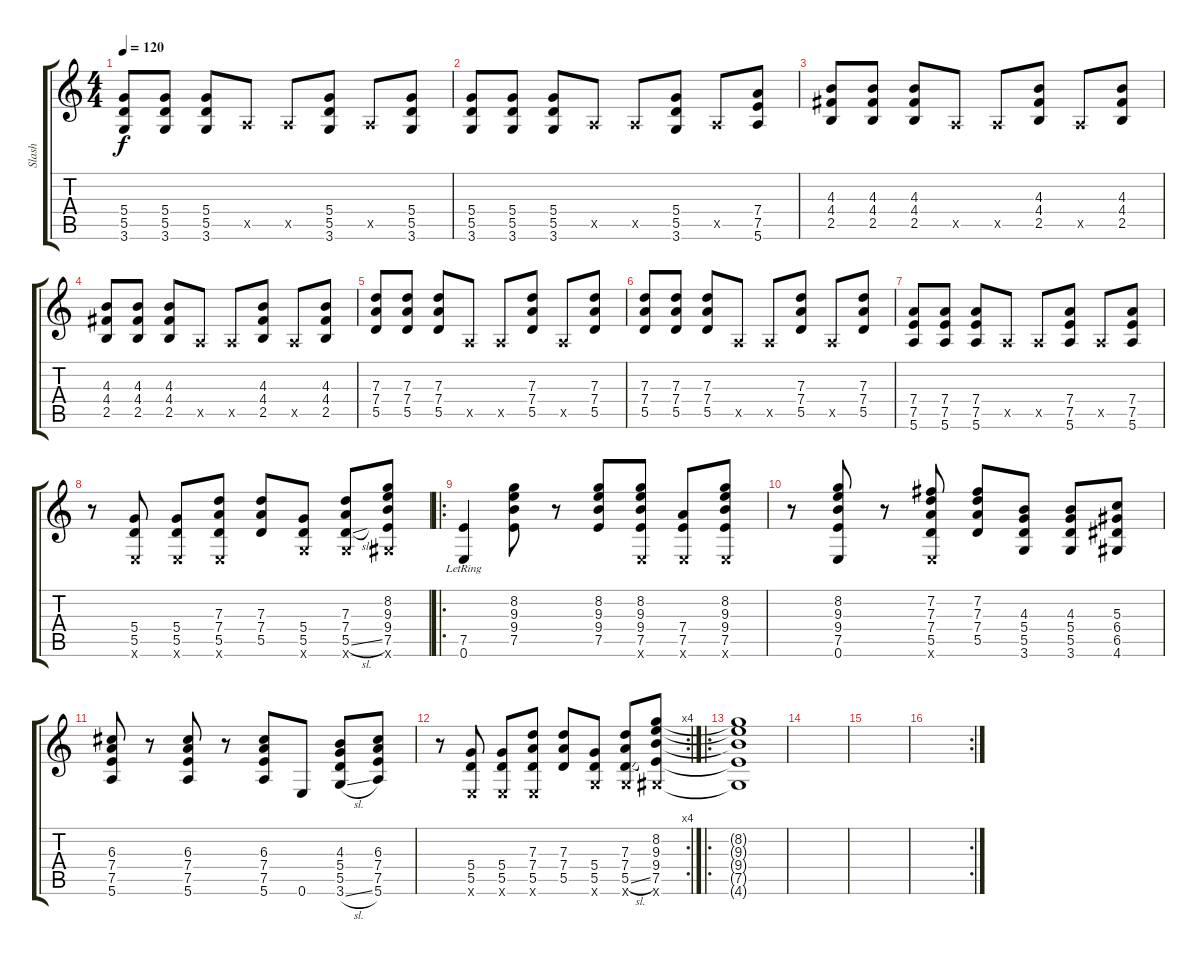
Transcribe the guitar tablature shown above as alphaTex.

\track ("Slash " "Slash ") {instrument distortionguitar}
\staff {score tabs}
\tuning (E4 B3 G3 D3 A2 E2) {hide}
\ts (4 4)
\tempo 120
\clef g2
\ks c
(5.4 5.5 3.6).8{dy f} (5.4 5.5 3.6).8 (5.4 5.5 3.6).8 0.5{x}.8 0.5{x}.8 (5.4 5.5 3.6).8 0.5{x}.8 (5.4 5.5 3.6).8 |
(5.4 5.5 3.6).8 (5.4 5.5 3.6).8 (5.4 5.5 3.6).8 0.5{x}.8 0.5{x}.8 (5.4 5.5 3.6).8 0.5{x}.8 (7.4 7.5 5.6).8 |
(4.3 4.4 2.5).8 (4.3 4.4 2.5).8 (4.3 4.4 2.5).8 0.5{x}.8 0.5{x}.8 (4.3 4.4 2.5).8 0.5{x}.8 (4.3 4.4 2.5).8 |
(4.3 4.4 2.5).8 (4.3 4.4 2.5).8 (4.3 4.4 2.5).8 0.5{x}.8 0.5{x}.8 (4.3 4.4 2.5).8 0.5{x}.8 (4.3 4.4 2.5).8 |
(7.3 7.4 5.5).8 (7.3 7.4 5.5).8 (7.3 7.4 5.5).8 0.5{x}.8 0.5{x}.8 (7.3 7.4 5.5).8 0.5{x}.8 (7.3 7.4 5.5).8 |
(7.3 7.4 5.5).8 (7.3 7.4 5.5).8 (7.3 7.4 5.5).8 0.5{x}.8 0.5{x}.8 (7.3 7.4 5.5).8 0.5{x}.8 (7.3 7.4 5.5).8 |
(7.4 7.5 5.6).8 (7.4 7.5 5.6).8 (7.4 7.5 5.6).8 0.5{x}.8 0.5{x}.8 (7.4 7.5 5.6).8 0.5{x}.8 (7.4 7.5 5.6).8 |
r.8 (5.4 5.5 0.6{x}).8 (5.4 5.5 0.6{x}).8 (7.3 7.4 5.5 0.6{x}).8 (7.3 7.4 5.5).8 (5.4 5.5 3.6{x}).8 (7.3 7.4 5.5{sl} 3.6{x}).8 (8.2 9.3 9.4 7.5 4.6{x}).8 |
\ro
(7.5 0.6{lr}).4 (8.2 9.3 9.4 7.5).8 r.8 (8.2 9.3 9.4 7.5).8 (8.2 9.3 9.4 7.5 0.6{x}).8 (7.4 7.5 0.6{x}).8 (8.2 9.3 9.4 7.5 0.6{x}).8 |
r.8 (8.2 9.3 9.4 7.5 0.6).8 r.8 (7.2 7.3 7.4 5.5 0.6{x}).8 (7.2 7.3 7.4 5.5).8 (4.3 5.4 5.5 3.6).8 (4.3 5.4 5.5 3.6).8 (5.3 6.4 6.5 4.6).8 |
(6.3 7.4 7.5 5.6).8 r.8 (6.3 7.4 7.5 5.6).8 r.8 (6.3 7.4 7.5 5.6).8 0.6.8 (4.3 5.4 5.5 3.6{sl}).8 (6.3 7.4 7.5 5.6).8 |
\rc 4
r.8 (5.4 5.5 0.6{x}).8 (5.4 5.5 0.6{x}).8 (7.3 7.4 5.5 0.6{x}).8 (7.3 7.4 5.5).8 (5.4 5.5 3.6{x}).8 (7.3 7.4 5.5{sl} 3.6{x}).8 (8.2 9.3 9.4 7.5 4.6{x}).8 |
\ro
(8.2{t} 9.3{t} 9.4{t} 7.5{t} 4.6{t}).1 |
|
|
\rc 2
